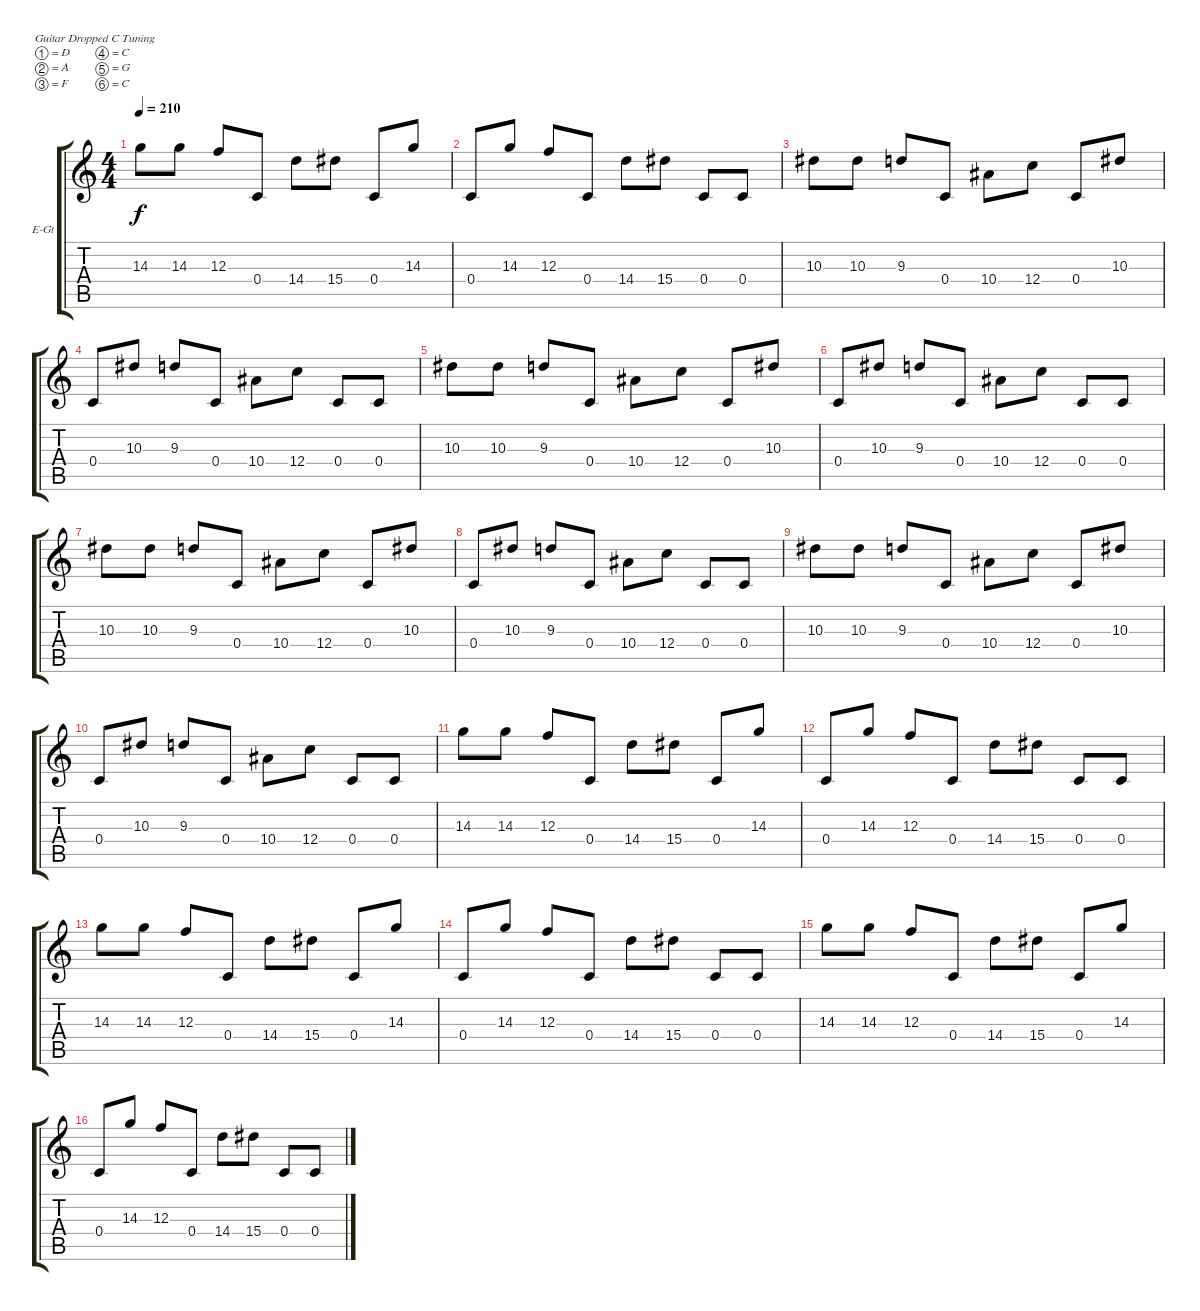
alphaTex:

\defaultSystemsLayout 4
\bracketExtendMode groupsimilarinstruments
\firstSystemTrackNameOrientation horizontal
\otherSystemsTrackNameOrientation horizontal
\track ("Guitar 3" "E-Gt") {instrument distortionguitar}
\staff {score tabs}
\tuning (D4 A3 F3 C3 G2 C2)
\ts (4 4)
\tempo 210
\clef g2
\ks c
14.3.8{dy f} 14.3.8 12.3.8 0.4.8 14.4.8 15.4.8 0.4.8 14.3.8 |
0.4.8 14.3.8 12.3.8 0.4.8 14.4.8 15.4.8 0.4.8 0.4.8 |
10.3.8 10.3.8 9.3.8 0.4.8 10.4.8 12.4.8 0.4.8 10.3.8 |
0.4.8 10.3.8 9.3.8 0.4.8 10.4.8 12.4.8 0.4.8 0.4.8 |
10.3.8 10.3.8 9.3.8 0.4.8 10.4.8 12.4.8 0.4.8 10.3.8 |
0.4.8 10.3.8 9.3.8 0.4.8 10.4.8 12.4.8 0.4.8 0.4.8 |
10.3.8 10.3.8 9.3.8 0.4.8 10.4.8 12.4.8 0.4.8 10.3.8 |
0.4.8 10.3.8 9.3.8 0.4.8 10.4.8 12.4.8 0.4.8 0.4.8 |
10.3.8 10.3.8 9.3.8 0.4.8 10.4.8 12.4.8 0.4.8 10.3.8 |
0.4.8 10.3.8 9.3.8 0.4.8 10.4.8 12.4.8 0.4.8 0.4.8 |
14.3.8 14.3.8 12.3.8 0.4.8 14.4.8 15.4.8 0.4.8 14.3.8 |
0.4.8 14.3.8 12.3.8 0.4.8 14.4.8 15.4.8 0.4.8 0.4.8 |
14.3.8 14.3.8 12.3.8 0.4.8 14.4.8 15.4.8 0.4.8 14.3.8 |
0.4.8 14.3.8 12.3.8 0.4.8 14.4.8 15.4.8 0.4.8 0.4.8 |
14.3.8 14.3.8 12.3.8 0.4.8 14.4.8 15.4.8 0.4.8 14.3.8 |
0.4.8 14.3.8 12.3.8 0.4.8 14.4.8 15.4.8 0.4.8 0.4.8
